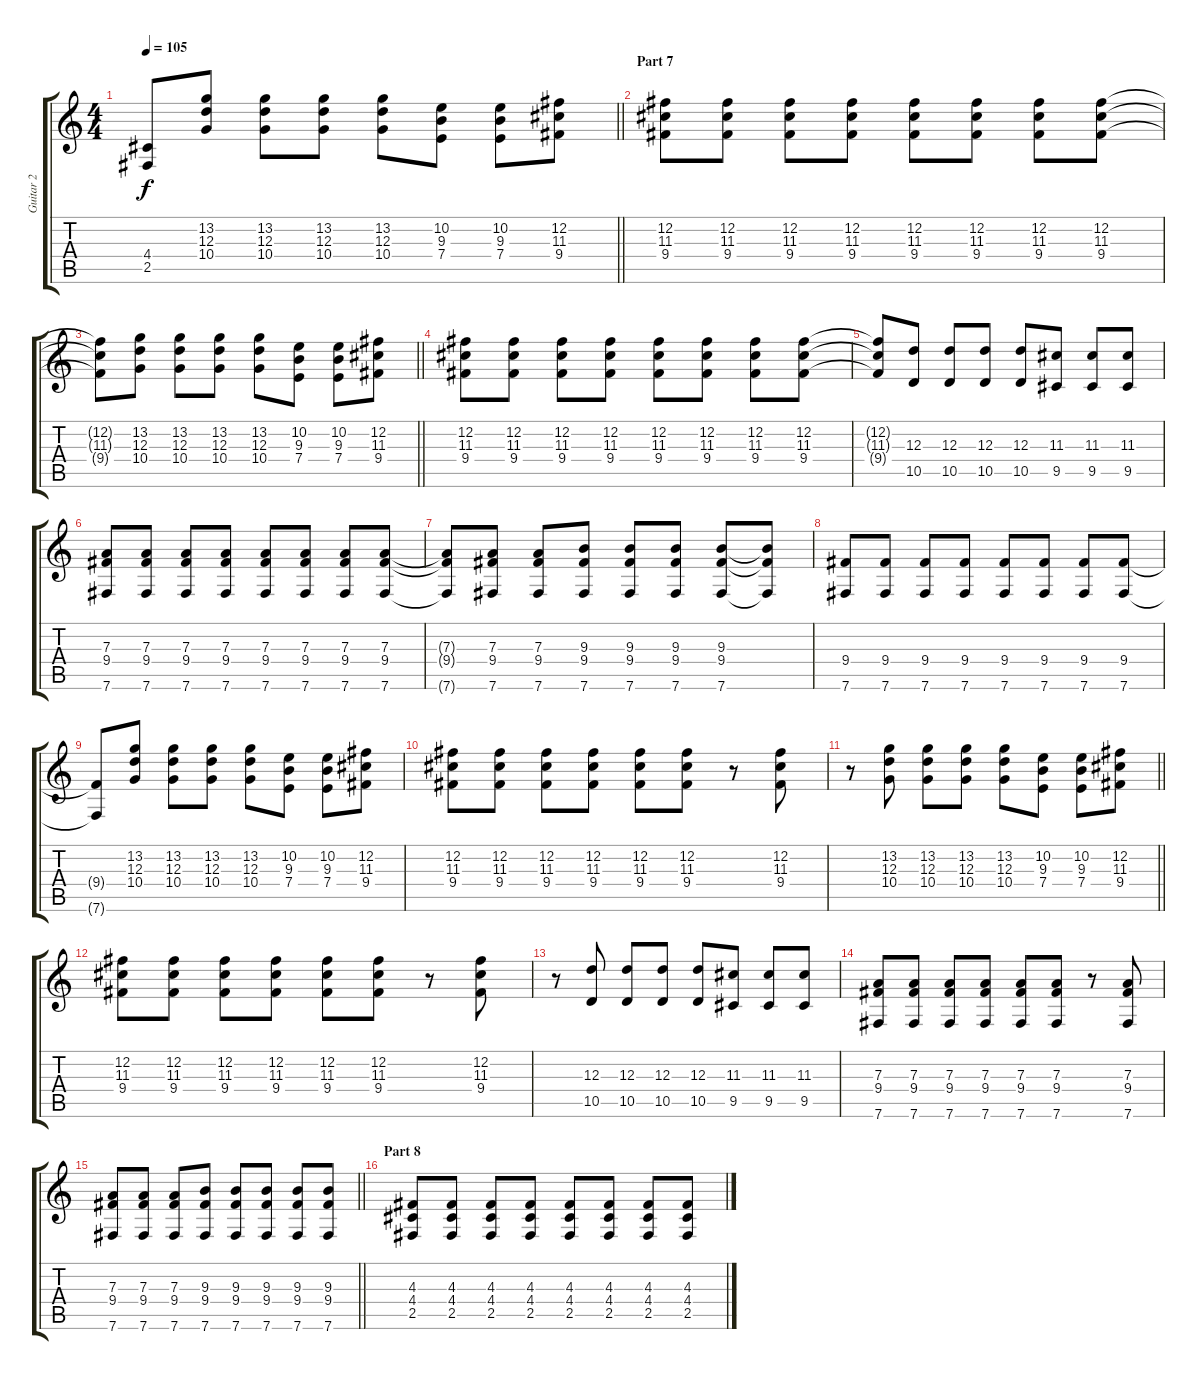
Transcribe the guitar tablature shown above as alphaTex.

\track ("Guitar 2" "Guitar 2") {instrument overdrivenguitar}
\staff {score tabs}
\tuning (B3 Gb3 D3 A2 E2 B1) {hide}
\ts (4 4)
\tempo 105
\clef g2
\barLineRight lightlight
\ks c
(4.4{t} 2.5{t}).8{dy f volume 9} (13.2 12.3 10.4).8 (13.2 12.3 10.4).8 (13.2 12.3 10.4).8 (13.2 12.3 10.4).8 (10.2 9.3 7.4).8 (10.2 9.3 7.4).8 (12.2 11.3 9.4).8 |
\section ("" "Part 7")
(12.2 11.3 9.4).8{volume 7} (12.2 11.3 9.4).8 (12.2 11.3 9.4).8 (12.2 11.3 9.4).8 (12.2 11.3 9.4).8 (12.2 11.3 9.4).8 (12.2 11.3 9.4).8 (12.2 11.3 9.4).8 |
\barLineRight lightlight
(12.2{t} 11.3{t} 9.4{t}).8 (13.2 12.3 10.4).8 (13.2 12.3 10.4).8 (13.2 12.3 10.4).8 (13.2 12.3 10.4).8 (10.2 9.3 7.4).8 (10.2 9.3 7.4).8 (12.2 11.3 9.4).8 |
(12.2 11.3 9.4).8 (12.2 11.3 9.4).8 (12.2 11.3 9.4).8 (12.2 11.3 9.4).8 (12.2 11.3 9.4).8 (12.2 11.3 9.4).8 (12.2 11.3 9.4).8 (12.2 11.3 9.4).8 |
(12.2{t} 11.3{t} 9.4{t}).8 (12.3 10.5).8 (12.3 10.5).8 (12.3 10.5).8 (12.3 10.5).8 (11.3 9.5).8 (11.3 9.5).8 (11.3 9.5).8 |
(7.3 9.4 7.6).8 (7.3 9.4 7.6).8 (7.3 9.4 7.6).8 (7.3 9.4 7.6).8 (7.3 9.4 7.6).8 (7.3 9.4 7.6).8 (7.3 9.4 7.6).8 (7.3 9.4 7.6).8 |
(7.3{t} 9.4{t} 7.6{t}).8 (7.3 9.4 7.6).8 (7.3 9.4 7.6).8 (9.3 9.4 7.6).8 (9.3 9.4 7.6).8 (9.3 9.4 7.6).8 (9.3 9.4 7.6).8 (9.3{t} 9.4{t} 7.6{t}).8 |
(9.4 7.6).8 (9.4 7.6).8 (9.4 7.6).8 (9.4 7.6).8 (9.4 7.6).8 (9.4 7.6).8 (9.4 7.6).8 (9.4 7.6).8 |
(9.4{t} 7.6{t}).8 (13.2 12.3 10.4).8 (13.2 12.3 10.4).8 (13.2 12.3 10.4).8 (13.2 12.3 10.4).8 (10.2 9.3 7.4).8 (10.2 9.3 7.4).8 (12.2 11.3 9.4).8 |
(12.2 11.3 9.4).8{volume 7 instrument electricguitarjazz} (12.2 11.3 9.4).8 (12.2 11.3 9.4).8 (12.2 11.3 9.4).8 (12.2 11.3 9.4).8 (12.2 11.3 9.4).8 r.8 (12.2 11.3 9.4).8 |
\barLineRight lightlight
r.8 (13.2 12.3 10.4).8 (13.2 12.3 10.4).8 (13.2 12.3 10.4).8 (13.2 12.3 10.4).8 (10.2 9.3 7.4).8 (10.2 9.3 7.4).8 (12.2 11.3 9.4).8 |
(12.2 11.3 9.4).8 (12.2 11.3 9.4).8 (12.2 11.3 9.4).8 (12.2 11.3 9.4).8 (12.2 11.3 9.4).8 (12.2 11.3 9.4).8 r.8 (12.2 11.3 9.4).8 |
r.8 (12.3 10.5).8 (12.3 10.5).8 (12.3 10.5).8 (12.3 10.5).8 (11.3 9.5).8 (11.3 9.5).8 (11.3 9.5).8 |
(7.3 9.4 7.6).8 (7.3 9.4 7.6).8 (7.3 9.4 7.6).8 (7.3 9.4 7.6).8 (7.3 9.4 7.6).8 (7.3 9.4 7.6).8 r.8 (7.3 9.4 7.6).8 |
\barLineRight lightlight
(7.3 9.4 7.6).8 (7.3 9.4 7.6).8 (7.3 9.4 7.6).8 (9.3 9.4 7.6).8 (9.3 9.4 7.6).8 (9.3 9.4 7.6).8 (9.3 9.4 7.6).8 (9.3 9.4 7.6).8 |
\section ("" "Part 8")
(4.3 4.4 2.5).8{volume 13 instrument overdrivenguitar} (4.3 4.4 2.5).8 (4.3 4.4 2.5).8 (4.3 4.4 2.5).8 (4.3 4.4 2.5).8 (4.3 4.4 2.5).8 (4.3 4.4 2.5).8 (4.3 4.4 2.5).8
